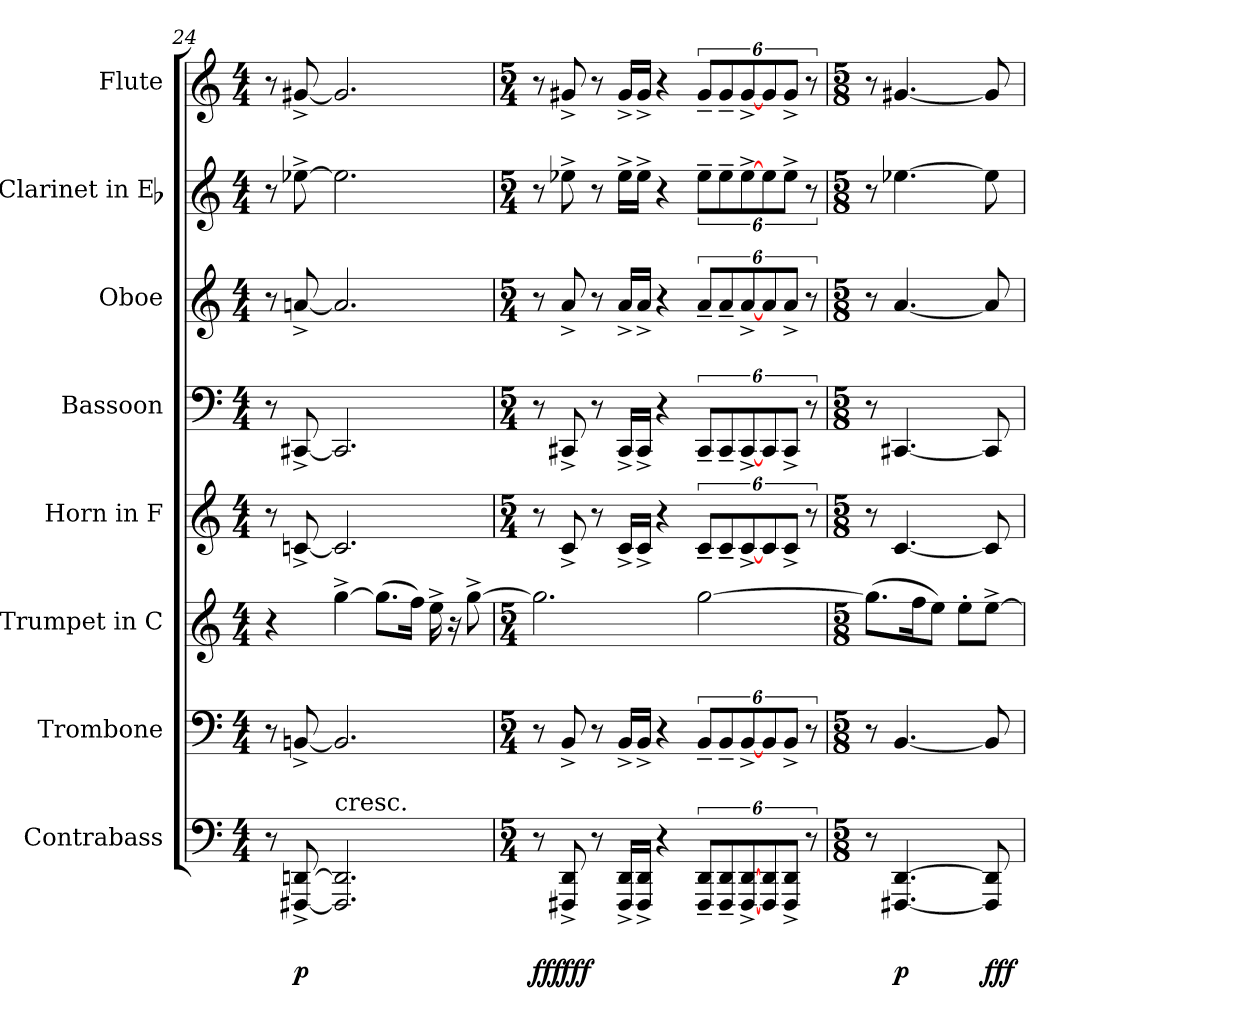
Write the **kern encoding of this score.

**kern	**dynam	**kern	**kern	**kern	**kern	**kern	**kern	**kern
*part8	*part8	*part7	*part6	*part5	*part4	*part3	*part2	*part1
*staff8	*staff8	*staff7	*staff6	*staff5	*staff4	*staff3	*staff2	*staff1
*I"Contrabass	*	*I"Trombone	*I"Trumpet in C	*I"Horn in F	*I"Bassoon	*I"Oboe	*I"Clarinet in Eb	*I"Flute
*I'Cb.	*	*I'Tbn.	*	*I'Hn.	*I'Bsn.	*I'Ob.	*	*I'Fl.
*clefF4	*	*clefF4	*clefG2	*clefG2	*clefF4	*clefG2	*clefG2	*clefG2
*k[]	*	*k[]	*k[]	*	*k[]	*k[]	*k[]	*k[]
*M4/4	*	*M4/4	*M4/4	*M4/4	*M4/4	*M4/4	*M4/4	*M4/4
*MM132	*	*MM132	*MM132	*MM132	*MM132	*MM132	*MM132	*MM132
=24	=24	=24	=24	=24	=24	=24	=24	=24
8r	.	8r	4r	8r	8r	8r	8r	8r
[8FFF#X^ [8DDn^	p	[8BBn^	.	[8cn^	[8CC#X^	[8an^	[8ee-X^	[8g#X^
!LO:TX:t=cresc.	!	!	!	!	!	!	!	!
2.FFF#] 2.DD]	.	2.BB]	[4gg^	2.c]	2.CC#]	2.a]	2.ee-]	2.g#]
.	.	.	(8.ggL]	.	.	.	.	.
.	.	.	16ffJk)	.	.	.	.	.
.	.	.	16ee^	.	.	.	.	.
.	.	.	16r	.	.	.	.	.
.	.	.	[8gg^	.	.	.	.	.
=25	=25	=25	=25	=25	=25	=25	=25	=25
*M5/4	*	*M5/4	*M5/4	*M5/4	*M5/4	*M5/4	*M5/4	*M5/4
8r	fff	8r	2.gg]	8r	8r	8r	8r	8r
8FFF#X^ 8DD^	fff	8BB^	.	8c^	8CC#X^	8a^	8ee-X^	8g#X^
8r	.	8r	.	8r	8r	8r	8r	8r
16FFF#^ 16DD^LL	.	16BB^LL	.	16c^LL	16CC#^LL	16a^LL	16ee-^LL	16g#^LL
16FFF#^ 16DD^JJ	.	16BB^JJ	.	16c^JJ	16CC#^JJ	16a^JJ	16ee-^JJ	16g#^JJ
4r	.	4r	.	4r	4r	4r	4r	4r
12FFF#~ 12DD~L	.	12BB~L	[2gg	12c~L	12CC#~L	12a~L	12ee-~L	12g#~L
12FFF#~ 12DD~	.	12BB~	.	12c~	12CC#~	12a~	12ee-~	12g#~
[12FFF#^ [12DD^	.	[12BB^	.	[12c^	[12CC#^	[12a^	[12ee-^	[12g#^
12FFF# 12DD	.	12BB	.	12c	12CC#	12a	12ee-	12g#
12FFF#^ 12DD^J	.	12BB^J	.	12c^J	12CC#^J	12a^J	12ee-^J	12g#^J
12r	.	12r	.	12r	12r	12r	12r	12r
=26	=26	=26	=26	=26	=26	=26	=26	=26
*M5/8	*	*M5/8	*M5/8	*M5/8	*M5/8	*M5/8	*M5/8	*M5/8
8r	.	8r	(8.ggL]	8r	8r	8r	8r	8r
[4.FFF#X [4.DD	p	[4.BB	.	[4.c	[4.CC#X	[4.a	[4.ee-X	[4.g#X
.	.	.	16ffK	.	.	.	.	.
.	.	.	8eeJ)	.	.	.	.	.
.	.	.	8ee'L	.	.	.	.	.
8FFF#] 8DD]	fff	8BB]	[8ee^J	8c]	8CC#]	8a]	8ee-]	8g#]
=	=	=	=	=	=	=	=	=
*-	*-	*-	*-	*-	*-	*-	*-	*-
